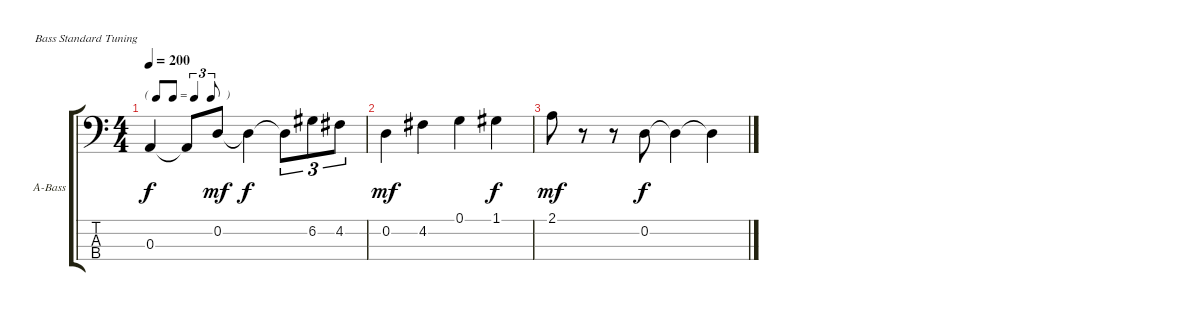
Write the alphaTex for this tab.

\bracketExtendMode groupsimilarinstruments
\firstSystemTrackNameOrientation horizontal
\otherSystemsTrackNameOrientation horizontal
\track ("Contrebasse" "A-Bass") {instrument acousticbass}
\staff {score tabs}
\tuning (G2 D2 A1 E1)
\ts (4 4)
\tf triplet8th
\tempo 200
\clef f4
\ks c
0.3.4{dy f} 0.3{t}.8 0.2.8{dy mf} 0.2{t}.4{dy f} 0.2{t}.8{tu (3 2)} 6.2.8{tu (3 2)} 4.2.8{tu (3 2)} |
0.2.4{dy mf} 4.2.4 0.1.4 1.1.4{dy f} |
2.1.8{dy mf} r.8 r.8 0.2.8{dy f} 0.2{t}.4 0.2{t}.4
